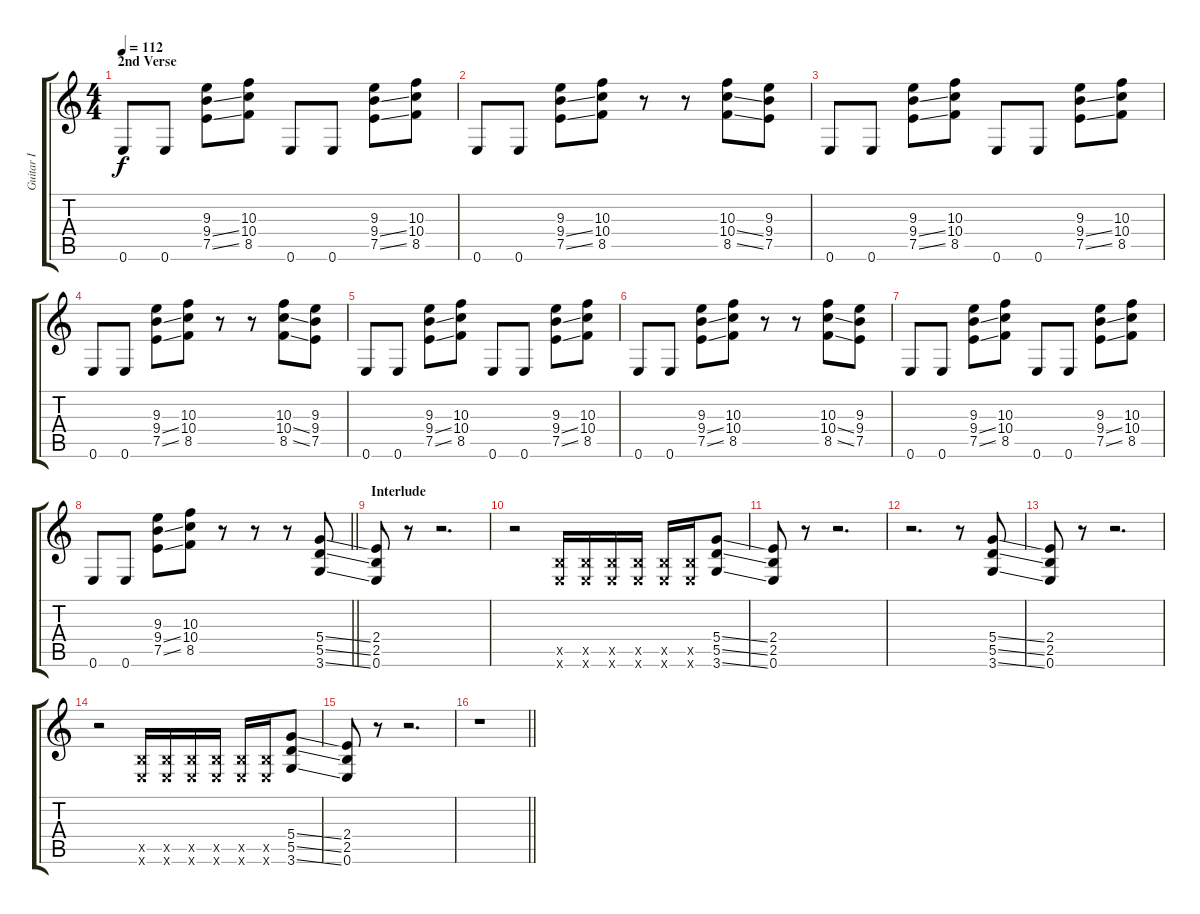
\track ("Guitar I" "Guitar I") {instrument distortionguitar}
\staff {score tabs}
\tuning (E4 B3 G3 D3 A2 E2) {hide}
\ts (4 4)
\section ("" "2nd Verse")
\tempo 112
\clef g2
\ks c
0.6.8{dy f} 0.6.8 (9.3 9.4{ss} 7.5{ss}).8 (10.3 10.4 8.5).8 0.6.8 0.6.8 (9.3 9.4{ss} 7.5{ss}).8 (10.3 10.4 8.5).8 |
0.6.8 0.6.8 (9.3 9.4{ss} 7.5{ss}).8 (10.3 10.4 8.5).8 r.8 r.8 (10.3 10.4{ss} 8.5{ss}).8 (9.3 9.4 7.5).8 |
0.6.8 0.6.8 (9.3 9.4{ss} 7.5{ss}).8 (10.3 10.4 8.5).8 0.6.8 0.6.8 (9.3 9.4{ss} 7.5{ss}).8 (10.3 10.4 8.5).8 |
0.6.8 0.6.8 (9.3 9.4{ss} 7.5{ss}).8 (10.3 10.4 8.5).8 r.8 r.8 (10.3 10.4{ss} 8.5{ss}).8 (9.3 9.4 7.5).8 |
0.6.8 0.6.8 (9.3 9.4{ss} 7.5{ss}).8 (10.3 10.4 8.5).8 0.6.8 0.6.8 (9.3 9.4{ss} 7.5{ss}).8 (10.3 10.4 8.5).8 |
0.6.8 0.6.8 (9.3 9.4{ss} 7.5{ss}).8 (10.3 10.4 8.5).8 r.8 r.8 (10.3 10.4{ss} 8.5{ss}).8 (9.3 9.4 7.5).8 |
0.6.8 0.6.8 (9.3 9.4{ss} 7.5{ss}).8 (10.3 10.4 8.5).8 0.6.8 0.6.8 (9.3 9.4{ss} 7.5{ss}).8 (10.3 10.4 8.5).8 |
\barLineRight lightlight
0.6.8 0.6.8 (9.3 9.4{ss} 7.5{ss}).8 (10.3 10.4 8.5).8 r.8 r.8 r.8 (5.4{ss} 5.5{ss} 3.6{ss}).8 |
\section ("" "Interlude")
(2.4 2.5 0.6).8 r.8 r.2{d} |
r.2 (2.5{x} 0.6{x}).16 (2.5{x} 0.6{x}).16 (2.5{x} 0.6{x}).16 (2.5{x} 0.6{x}).16 (2.5{x} 0.6{x}).16 (2.5{x} 0.6{x}).16 (5.4{ss} 5.5{ss} 3.6{ss}).8 |
(2.4 2.5 0.6).8 r.8 r.2{d} |
r.2{d} r.8 (5.4{ss} 5.5{ss} 3.6{ss}).8 |
(2.4 2.5 0.6).8 r.8 r.2{d} |
r.2 (2.5{x} 0.6{x}).16 (2.5{x} 0.6{x}).16 (2.5{x} 0.6{x}).16 (2.5{x} 0.6{x}).16 (2.5{x} 0.6{x}).16 (2.5{x} 0.6{x}).16 (5.4{ss} 5.5{ss} 3.6{ss}).8 |
(2.4 2.5 0.6).8 r.8 r.2{d} |
\barLineRight lightlight
r.1
